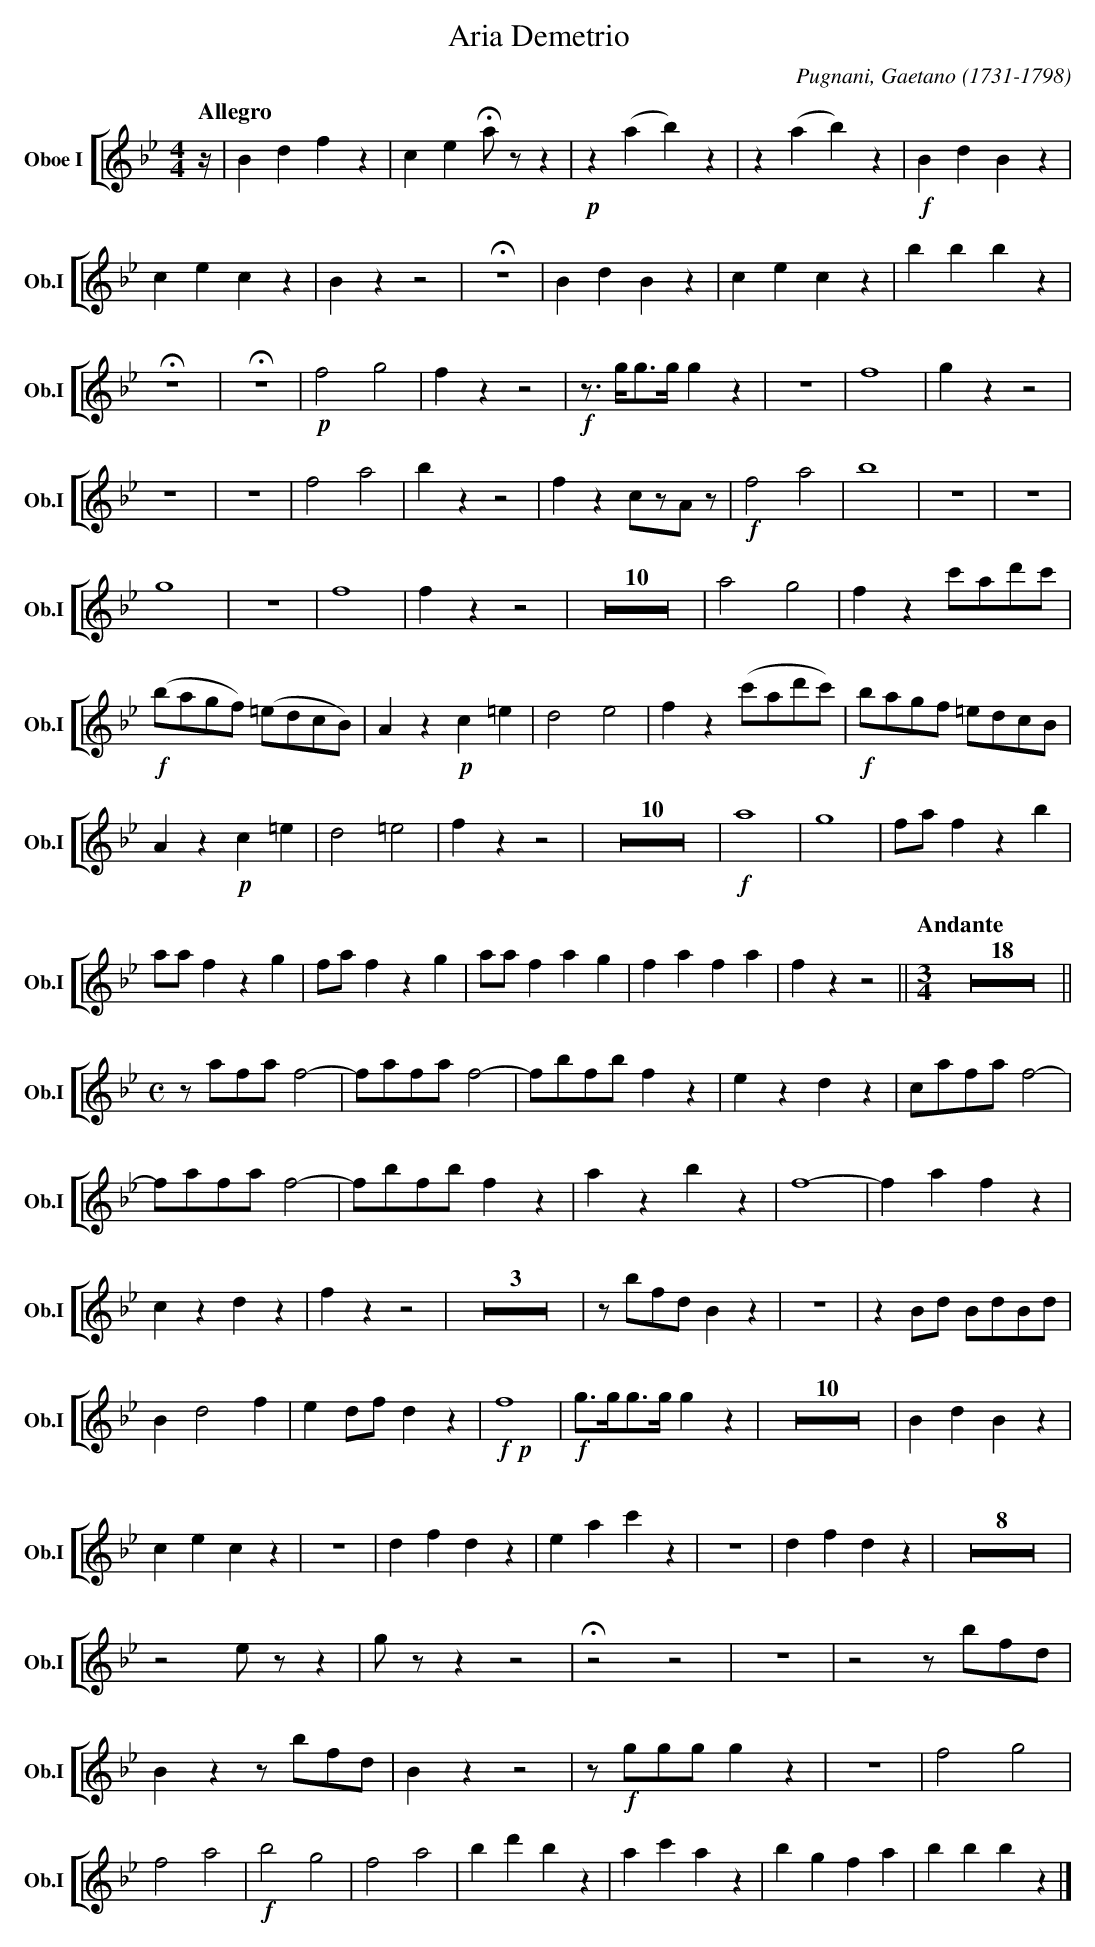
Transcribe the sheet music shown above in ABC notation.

X:1
T:Aria Demetrio
C:Pugnani, Gaetano (1731-1798)
M:4/4
L:1/4
K:Bb
V: 9 clef=treble name="Oboe I" sname="Ob.I"
%%staves [( 9 )]
[Q: "Allegro"]
z//|Bdfz|ce!fermata!a/z/z|!p!z(ab)z|z(ab)z|!f!BdBz|cecz|Bzz2|!fermata!z4|BdBz|cecz|bbbz| \
!fermata!z4|!fermata!z4|!p!f2g2|fzz2|!f!z/>g/g/>g/gz|z4|f4|gzz2|z4|z4|f2a2|bzz2|fzc/z/A/z/| \
!f!f2a2|b4|z4|z4|g4|z4|f4|fzz2|Z10|a2g2| \
fz c'/a/d'/c'/|!f!(b/a/g/f/) (=e/d/c/B/)|Az !p!c=e|d2e2|fz(c'/a/d'/c'/)|!f!b/a/g/f/ =e/d/c/B/| \
Az!p!c=e|d2=e2|fzz2|Z10|!f!a4|g4|f/a/fzb|a/a/fzg|f/a/fzg|a/a/fag|fafa|fzz2|| \
[Q: "Andante"][M:3/4] Z18|| \
[M:C]z/a/f/a/f2-|f/a/f/a/f2-|f/b/f/b/fz|ezdz|c/a/f/a/f2-|f/a/f/a/f2-|f/b/f/b/fz|azbz|f4-|fafz|czdz|fzz2|Z3| \
z/b/f/d/Bz|z4|zB/d/ B/d/B/d/|Bd2f|ed/f/dz|!f!!p!f4|!f!g/>g/g/>g/gz|Z10| \
BdBz|cecz|z4|dfdz|eac'z|z4|dfdz|Z8|z2e/z/z|g/z/zz2|!fermata!z2z2|z4| \
z2z/b/f/d/|Bzz/b/f/d/|Bzz2|z/!f!g/g/g/gz|z4|f2g2|f2a2|!f!b2g2|f2a2|bd'bz|ac'az|bgfa|bbbz |]
